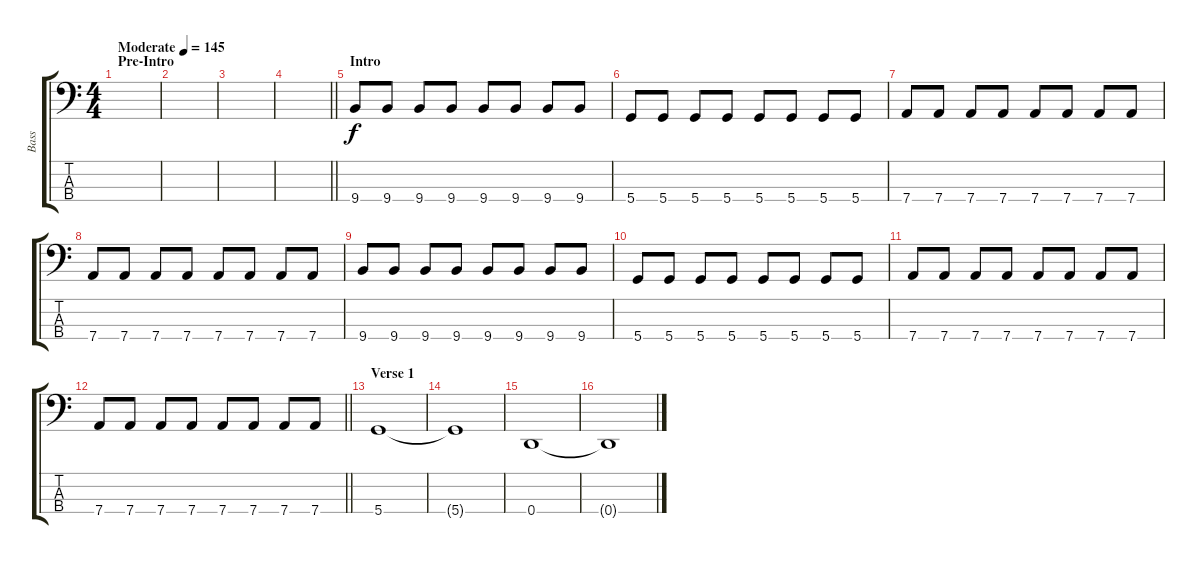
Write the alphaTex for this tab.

\track ("Bass" "Bass") {instrument electricbassfinger}
\staff {score tabs}
\tuning (G2 D2 A1 D1) {hide}
\ts (4 4)
\section ("" "Pre-Intro")
\tempo (145 "Moderate")
\clef f4
\ks c
|
|
|
\barLineRight lightlight
|
\section ("" "Intro")
9.4.8 9.4.8 9.4.8 9.4.8 9.4.8 9.4.8 9.4.8 9.4.8 |
5.4.8 5.4.8 5.4.8 5.4.8 5.4.8 5.4.8 5.4.8 5.4.8 |
7.4.8 7.4.8 7.4.8 7.4.8 7.4.8 7.4.8 7.4.8 7.4.8 |
7.4.8 7.4.8 7.4.8 7.4.8 7.4.8 7.4.8 7.4.8 7.4.8 |
9.4.8 9.4.8 9.4.8 9.4.8 9.4.8 9.4.8 9.4.8 9.4.8 |
5.4.8 5.4.8 5.4.8 5.4.8 5.4.8 5.4.8 5.4.8 5.4.8 |
7.4.8 7.4.8 7.4.8 7.4.8 7.4.8 7.4.8 7.4.8 7.4.8 |
\barLineRight lightlight
7.4.8 7.4.8 7.4.8 7.4.8 7.4.8 7.4.8 7.4.8 7.4.8 |
\section ("" "Verse 1")
5.4.1 |
5.4{t}.1 |
0.4.1 |
0.4{t}.1
